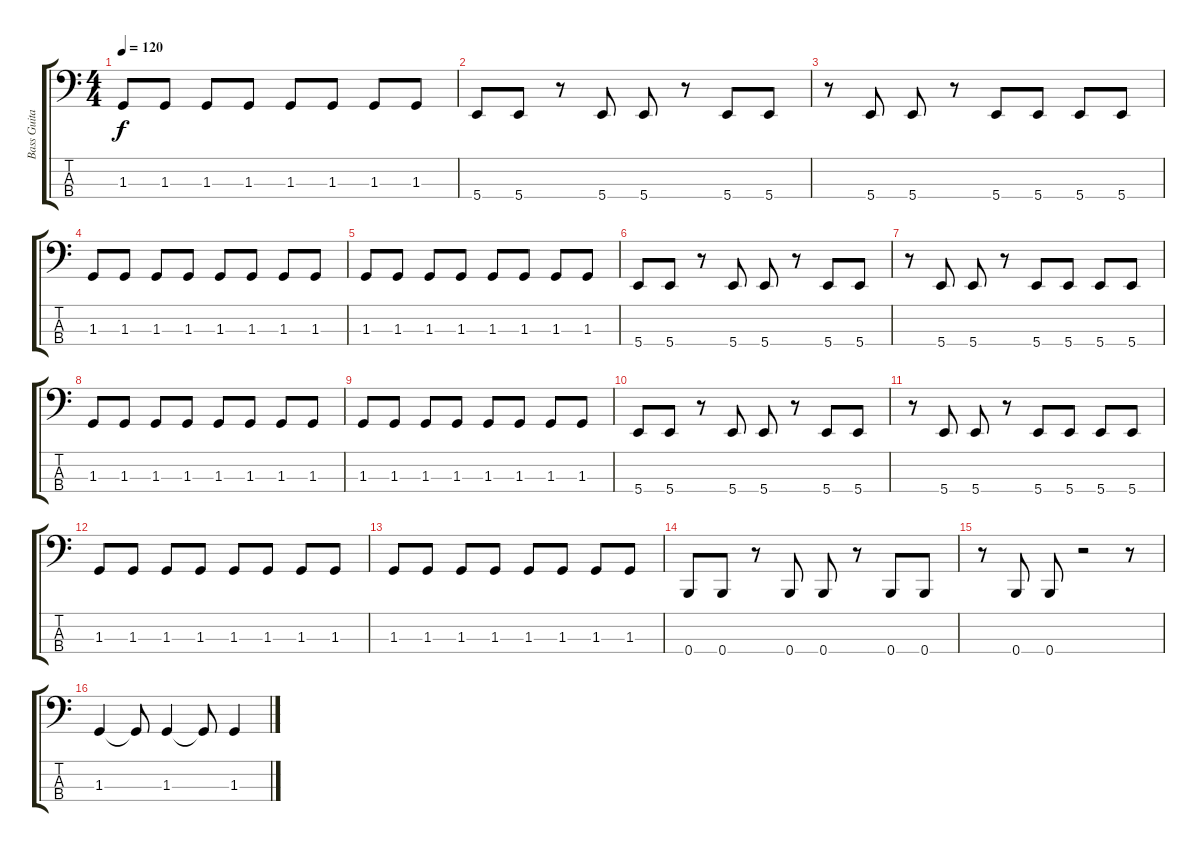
\track ("Bass Guitar" "Bass Guita") {instrument electricbassfinger}
\staff {score tabs}
\tuning (Gb2 B1 Gb1 B0) {hide}
\ts (4 4)
\tempo 120
\clef f4
\ks c
1.3.8{dy f} 1.3.8 1.3.8 1.3.8 1.3.8 1.3.8 1.3.8 1.3.8 |
5.4.8 5.4.8 r.8 5.4.8 5.4.8 r.8 5.4.8 5.4.8 |
r.8 5.4.8 5.4.8 r.8 5.4.8 5.4.8 5.4.8 5.4.8 |
1.3.8 1.3.8 1.3.8 1.3.8 1.3.8 1.3.8 1.3.8 1.3.8 |
1.3.8 1.3.8 1.3.8 1.3.8 1.3.8 1.3.8 1.3.8 1.3.8 |
5.4.8 5.4.8 r.8 5.4.8 5.4.8 r.8 5.4.8 5.4.8 |
r.8 5.4.8 5.4.8 r.8 5.4.8 5.4.8 5.4.8 5.4.8 |
1.3.8 1.3.8 1.3.8 1.3.8 1.3.8 1.3.8 1.3.8 1.3.8 |
1.3.8 1.3.8 1.3.8 1.3.8 1.3.8 1.3.8 1.3.8 1.3.8 |
5.4.8 5.4.8 r.8 5.4.8 5.4.8 r.8 5.4.8 5.4.8 |
r.8 5.4.8 5.4.8 r.8 5.4.8 5.4.8 5.4.8 5.4.8 |
1.3.8 1.3.8 1.3.8 1.3.8 1.3.8 1.3.8 1.3.8 1.3.8 |
1.3.8 1.3.8 1.3.8 1.3.8 1.3.8 1.3.8 1.3.8 1.3.8 |
0.4.8 0.4.8 r.8 0.4.8 0.4.8 r.8 0.4.8 0.4.8 |
r.8 0.4.8 0.4.8 r.2 r.8 |
1.3.4 1.3{t}.8 1.3.4 1.3{t}.8 1.3.4
